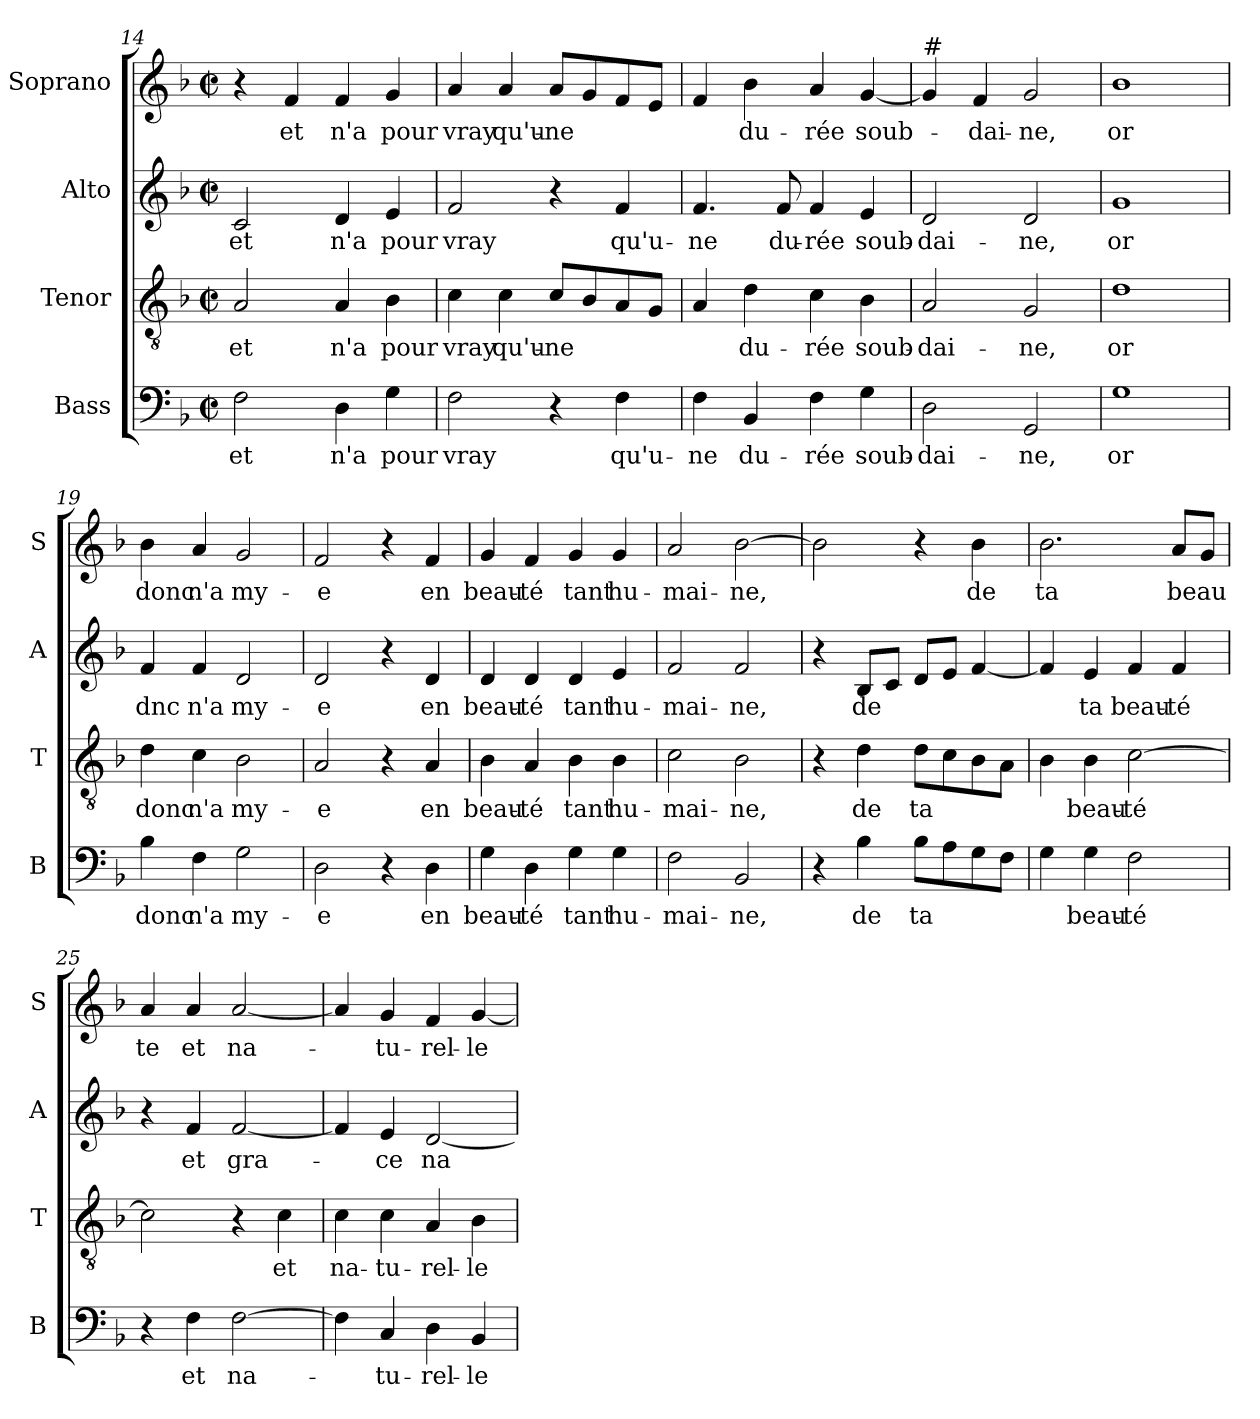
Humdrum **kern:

**kern	**text	**kern	**text	**kern	**text	**kern	**text
*part4	*part4	*part3	*part3	*part2	*part2	*part1	*part1
*staff4	*staff4	*staff3	*staff3	*staff2	*staff2	*staff1	*staff1
*I"Bass	*	*I"Tenor	*	*I"Alto	*	*I"Soprano	*
*I'B	*	*I'T	*	*I'A	*	*I'S	*
*clefF4	*	*clefGv2	*	*clefG2	*	*clefG2	*
*k[b-]	*	*k[b-]	*	*k[b-]	*	*k[b-]	*
*F:	*	*F:	*	*F:	*	*F:	*
*M2/2	*	*M2/2	*	*M2/2	*	*M2/2	*
*met(c|)	*	*met(c|)	*	*met(c|)	*	*met(c|)	*
=14	=14	=14	=14	=14	=14	=14	=14
2F\	et	2A/	et	2c/	et	4r	.
.	.	.	.	.	.	4f/	et
4D\	n'a	4A/	n'a	4d/	n'a	4f/	n'a
4G\	pour	4B-\	pour	4e/	pour	4g/	pour
=15	=15	=15	=15	=15	=15	=15	=15
2F\	vray	4c\	vray	2f/	vray	4a/	vray
.	.	4c\	qu'u-	.	.	4a/	qu'u-
4r	.	8c/L	-ne	4r	.	8a/L	-ne
.	.	8B-/	.	.	.	8g/	.
4F\	qu'u-	8A/	.	4f/	qu'u-	8f/	.
.	.	8G/J	.	.	.	8e/J	.
=16	=16	=16	=16	=16	=16	=16	=16
4F\	-ne	4A/	.	4.f/	-ne	4f/	.
4BB-/	du-	4d\	du-	.	.	4b-\	du-
.	.	.	.	8f/	du-	.	.
4F\	-rée	4c\	-rée	4f/	-rée	4a/	-rée
4G\	soub-	4B-\	soub-	4e/	soub-	[4g/	soub-
=17	=17	=17	=17	=17	=17	=17	=17
!	!	!	!	!	!	!LO:TX:a:t=#	!
2D\	-dai-	2A/	-dai-	2d/	-dai-	4g/]	.
.	.	.	.	.	.	4f/	-dai-
2GG/	-ne,	2G/	-ne,	2d/	-ne,	2g/	-ne,
!!LO:PB:g=z
=18	=18	=18	=18	=18	=18	=18	=18
1G	or	1d	or	1g	or	1b-	or
=19	=19	=19	=19	=19	=19	=19	=19
4B-\	donc	4d\	donc	4f/	dnc	4b-\	donc
4F\	n'a	4c\	n'a	4f/	n'a	4a/	n'a
2G\	my-	2B-\	my-	2d/	my-	2g/	my-
=20	=20	=20	=20	=20	=20	=20	=20
2D\	-e	2A/	-e	2d/	-e	2f/	-e
4r	.	4r	.	4r	.	4r	.
4D\	en	4A/	en	4d/	en	4f/	en
=21	=21	=21	=21	=21	=21	=21	=21
4G\	beau-	4B-\	beau-	4d/	beau-	4g/	beau-
4D\	-té	4A/	-té	4d/	-té	4f/	-té
4G\	tant	4B-\	tant	4d/	tant	4g/	tant
4G\	hu-	4B-\	hu-	4e/	hu-	4g/	hu-
=22	=22	=22	=22	=22	=22	=22	=22
2F\	-mai-	2c\	-mai-	2f/	-mai-	2a/	-mai-
2BB-/	-ne,	2B-\	-ne,	2f/	-ne,	[2b-\	-ne,
=23	=23	=23	=23	=23	=23	=23	=23
4r	.	4r	.	4r	.	2b-\]	.
4B-\	de	4d\	de	8B-/L	de	.	.
.	.	.	.	8c/J	.	.	.
8B-\L	ta	8d\L	ta	8d/L	.	4r	.
8A\	.	8c\	.	8e/J	.	.	.
8G\	.	8B-\	.	[4f/	.	4b-\	de
8F\J	.	8A\J	.	.	.	.	.
!!LO:LB:g=z
=24	=24	=24	=24	=24	=24	=24	=24
4G\	.	4B-\	.	4f/]	.	2.b-\	ta
4G\	beau-	4B-\	beau-	4e/	ta	.	.
2F\	-té	[2c\	-té	4f/	beau-	.	.
.	.	.	.	4f/	-té	8a/L	beau
.	.	.	.	.	.	8g/J	.
=25	=25	=25	=25	=25	=25	=25	=25
4r	.	2c\]	.	4r	.	4a/	te
4F\	et	.	.	4f/	et	4a/	et
[2F\	na-	4r	.	[2f/	gra-	[2a/	na-
.	.	4c\	et	.	.	.	.
=26	=26	=26	=26	=26	=26	=26	=26
4F\]	.	4c\	na-	4f/]	.	4a/]	.
4C/	-tu-	4c\	-tu-	4e/	-ce	4g/	-tu-
4D\	-rel-	4A/	-rel-	[2d/	na-	4f/	-rel-
4BB-/	-le	4B-\	-le	.	.	[4g/	-le
=	=	=	=	=	=	=	=
*-	*-	*-	*-	*-	*-	*-	*-
